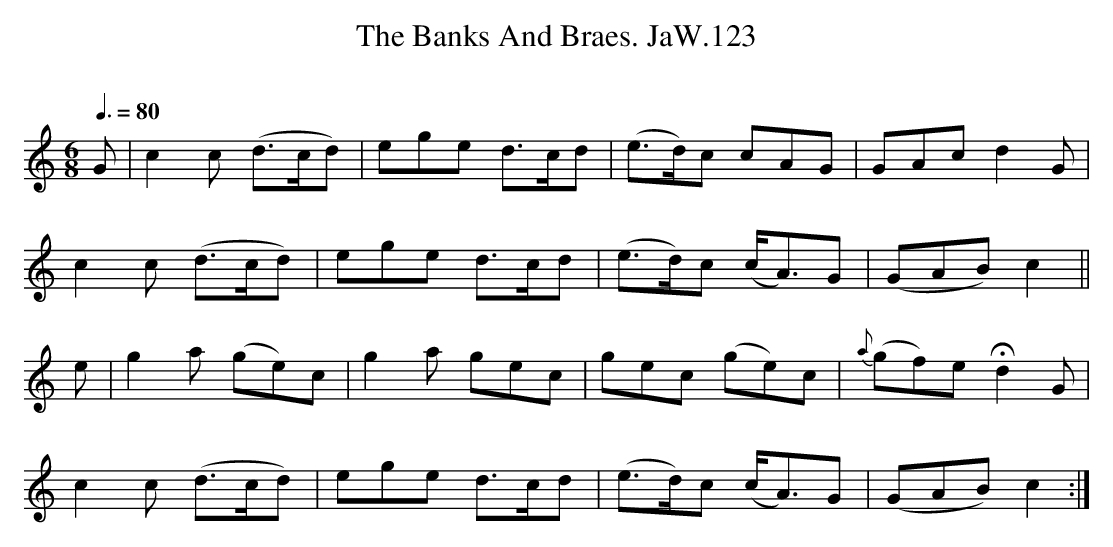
X:1
T:Banks And Braes. JaW.123, The
M:6/8
L:1/8
Q:3/8=80
O:
K:C
G|c2c (d>cd)|ege d>cd|(e>d)c cAG|GAc d2G|
c2c (d>cd)|ege d>cd|(e>d)c (c<A)G|(GAB) c2||
e|g2a (ge)c|g2a gec|gec (ge)c|{a}(gf)e Hd2G|
c2c (d>cd)|ege d>cd|(e>d)c (c<A)G|(GAB) c2:|
